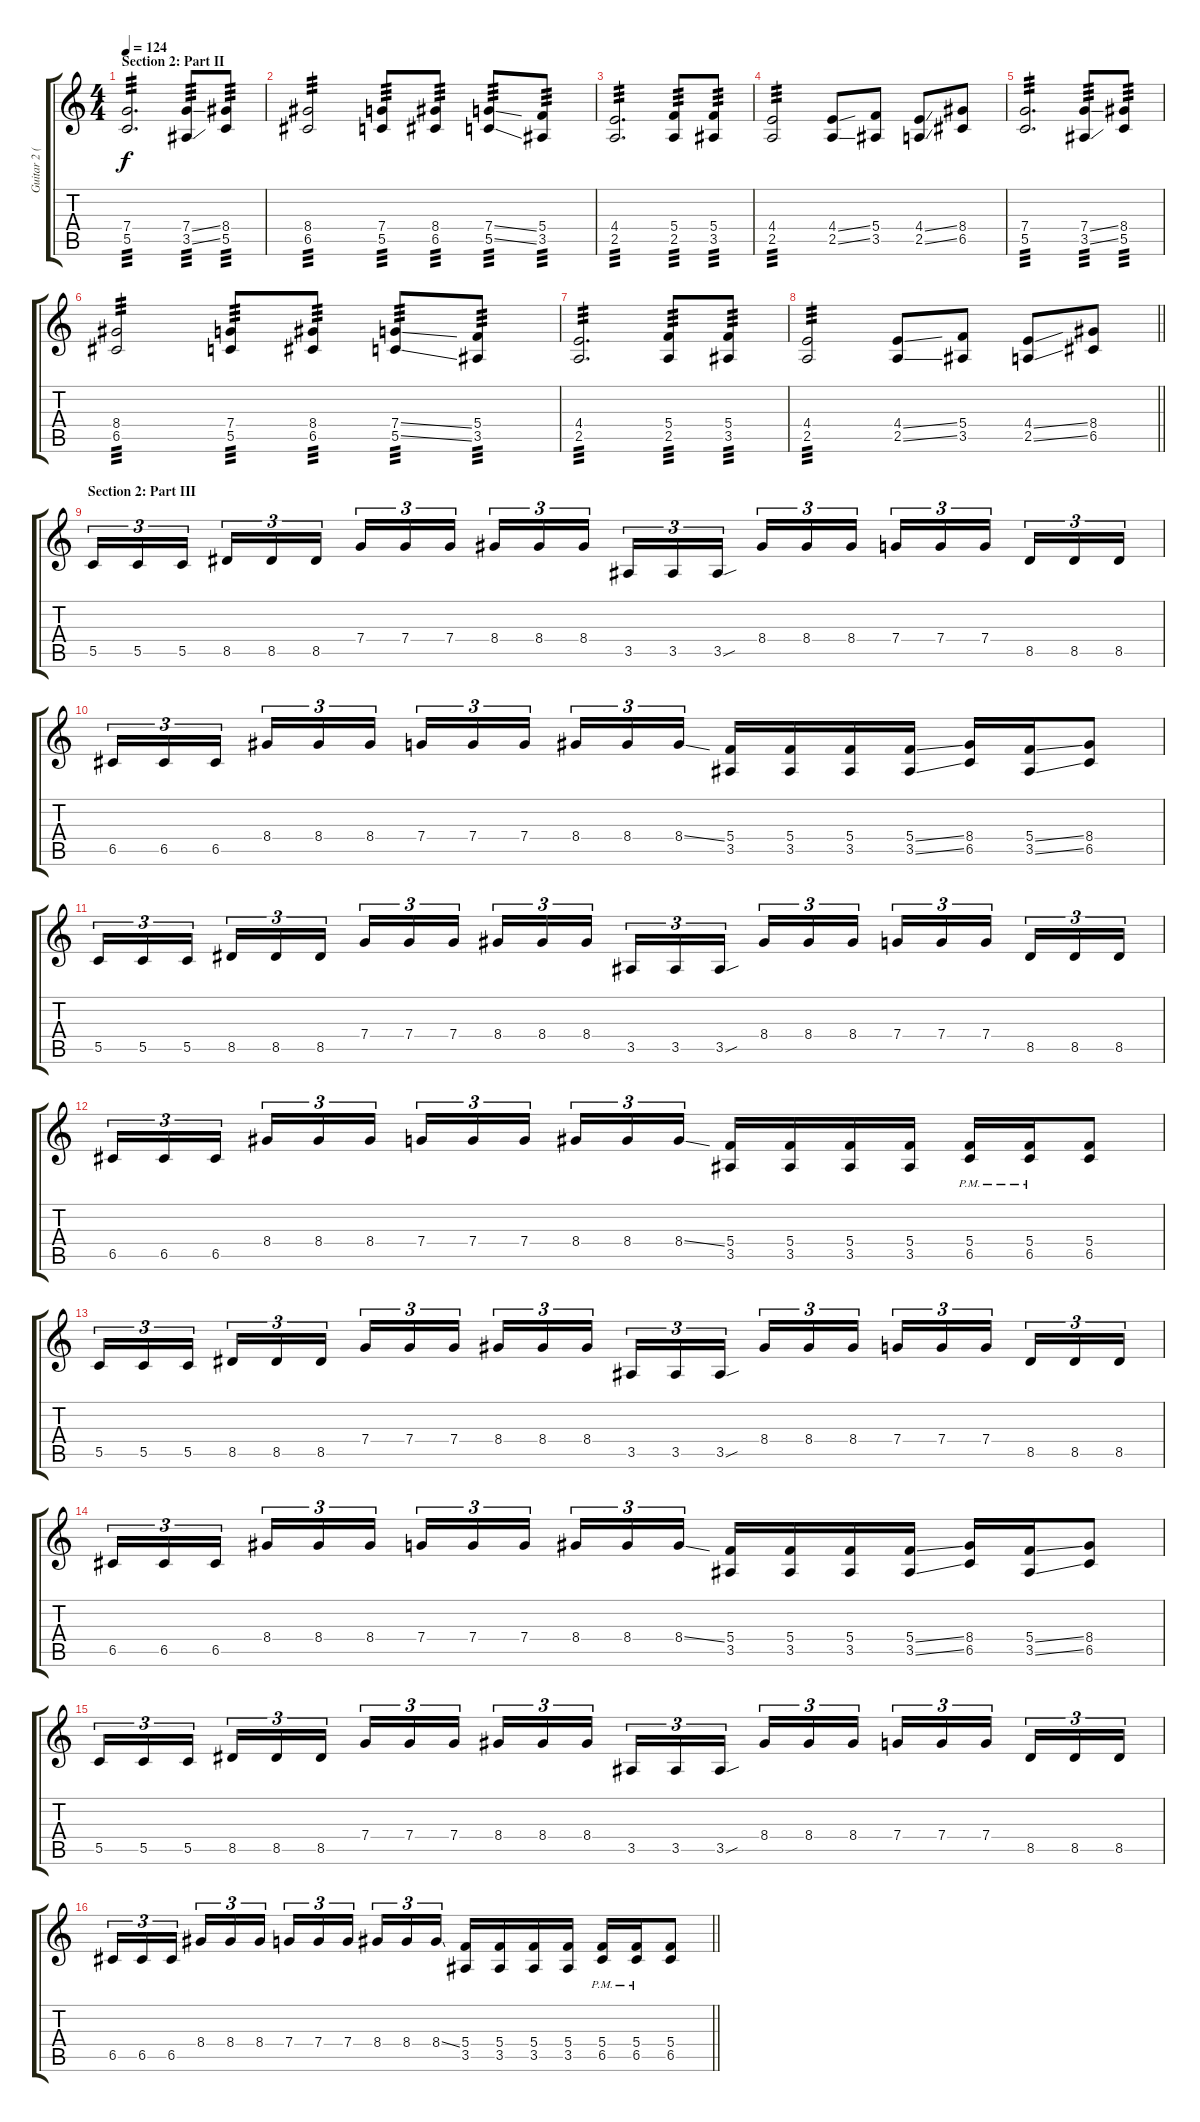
\track ("Guitar 2 (Distortion)" "Guitar 2 (") {instrument distortionguitar}
\staff {score tabs}
\tuning (D4 A3 F3 C3 G2 D2) {hide}
\ts (4 4)
\section ("" "Section 2: Part II")
\tempo 124
\clef g2
\ks c
(7.4 5.5).2{d tp 3 dy f} (7.4{ss} 3.5{ss}).8{tp 3} (8.4 5.5).8{tp 3} |
(8.4 6.5).2{tp 3} (7.4 5.5).8{tp 3} (8.4 6.5).8{tp 3} (7.4{ss} 5.5{ss}).8{tp 3} (5.4 3.5).8{tp 3} |
(4.4 2.5).2{d tp 3} (5.4 2.5).8{tp 3} (5.4 3.5).8{tp 3} |
(4.4 2.5).2{tp 3} (4.4{ss} 2.5{ss}).8 (5.4 3.5).8 (4.4{ss} 2.5{ss}).8 (8.4 6.5).8 |
(7.4 5.5).2{d tp 3} (7.4{ss} 3.5{ss}).8{tp 3} (8.4 5.5).8{tp 3} |
(8.4 6.5).2{tp 3} (7.4 5.5).8{tp 3} (8.4 6.5).8{tp 3} (7.4{ss} 5.5{ss}).8{tp 3} (5.4 3.5).8{tp 3} |
(4.4 2.5).2{d tp 3} (5.4 2.5).8{tp 3} (5.4 3.5).8{tp 3} |
\barLineRight lightlight
(4.4 2.5).2{tp 3} (4.4{ss} 2.5{ss}).8 (5.4 3.5).8 (4.4{ss} 2.5{ss}).8 (8.4 6.5).8 |
\section ("" "Section 2: Part III")
5.5.16{tu (3 2)} 5.5.16{tu (3 2)} 5.5.16{tu (3 2) beam splitsecondary} 8.5.16{tu (3 2)} 8.5.16{tu (3 2)} 8.5.16{tu (3 2)} 7.4.16{tu (3 2)} 7.4.16{tu (3 2)} 7.4.16{tu (3 2) beam splitsecondary} 8.4.16{tu (3 2)} 8.4.16{tu (3 2)} 8.4.16{tu (3 2)} 3.5.16{tu (3 2)} 3.5.16{tu (3 2)} 3.5{sou}.16{tu (3 2) beam splitsecondary} 8.4.16{tu (3 2)} 8.4.16{tu (3 2)} 8.4.16{tu (3 2)} 7.4.16{tu (3 2)} 7.4.16{tu (3 2)} 7.4.16{tu (3 2) beam splitsecondary} 8.5.16{tu (3 2)} 8.5.16{tu (3 2)} 8.5.16{tu (3 2)} |
6.5.16{tu (3 2)} 6.5.16{tu (3 2)} 6.5.16{tu (3 2) beam splitsecondary} 8.4.16{tu (3 2)} 8.4.16{tu (3 2)} 8.4.16{tu (3 2)} 7.4.16{tu (3 2)} 7.4.16{tu (3 2)} 7.4.16{tu (3 2) beam splitsecondary} 8.4.16{tu (3 2)} 8.4.16{tu (3 2)} 8.4{ss}.16{tu (3 2)} (5.4 3.5).16 (5.4 3.5).16 (5.4 3.5).16 (5.4{ss} 3.5{ss}).16 (8.4 6.5).16 (5.4{ss} 3.5{ss}).16 (8.4 6.5).8 |
5.5.16{tu (3 2)} 5.5.16{tu (3 2)} 5.5.16{tu (3 2) beam splitsecondary} 8.5.16{tu (3 2)} 8.5.16{tu (3 2)} 8.5.16{tu (3 2)} 7.4.16{tu (3 2)} 7.4.16{tu (3 2)} 7.4.16{tu (3 2) beam splitsecondary} 8.4.16{tu (3 2)} 8.4.16{tu (3 2)} 8.4.16{tu (3 2)} 3.5.16{tu (3 2)} 3.5.16{tu (3 2)} 3.5{sou}.16{tu (3 2) beam splitsecondary} 8.4.16{tu (3 2)} 8.4.16{tu (3 2)} 8.4.16{tu (3 2)} 7.4.16{tu (3 2)} 7.4.16{tu (3 2)} 7.4.16{tu (3 2) beam splitsecondary} 8.5.16{tu (3 2)} 8.5.16{tu (3 2)} 8.5.16{tu (3 2)} |
6.5.16{tu (3 2)} 6.5.16{tu (3 2)} 6.5.16{tu (3 2) beam splitsecondary} 8.4.16{tu (3 2)} 8.4.16{tu (3 2)} 8.4.16{tu (3 2)} 7.4.16{tu (3 2)} 7.4.16{tu (3 2)} 7.4.16{tu (3 2) beam splitsecondary} 8.4.16{tu (3 2)} 8.4.16{tu (3 2)} 8.4{ss}.16{tu (3 2)} (5.4 3.5).16 (5.4 3.5).16 (5.4 3.5).16 (5.4 3.5).16 (5.4{pm} 6.5{pm}).16 (5.4{pm} 6.5{pm}).16 (5.4 6.5).8 |
5.5.16{tu (3 2)} 5.5.16{tu (3 2)} 5.5.16{tu (3 2) beam splitsecondary} 8.5.16{tu (3 2)} 8.5.16{tu (3 2)} 8.5.16{tu (3 2)} 7.4.16{tu (3 2)} 7.4.16{tu (3 2)} 7.4.16{tu (3 2) beam splitsecondary} 8.4.16{tu (3 2)} 8.4.16{tu (3 2)} 8.4.16{tu (3 2)} 3.5.16{tu (3 2)} 3.5.16{tu (3 2)} 3.5{sou}.16{tu (3 2) beam splitsecondary} 8.4.16{tu (3 2)} 8.4.16{tu (3 2)} 8.4.16{tu (3 2)} 7.4.16{tu (3 2)} 7.4.16{tu (3 2)} 7.4.16{tu (3 2) beam splitsecondary} 8.5.16{tu (3 2)} 8.5.16{tu (3 2)} 8.5.16{tu (3 2)} |
6.5.16{tu (3 2)} 6.5.16{tu (3 2)} 6.5.16{tu (3 2) beam splitsecondary} 8.4.16{tu (3 2)} 8.4.16{tu (3 2)} 8.4.16{tu (3 2)} 7.4.16{tu (3 2)} 7.4.16{tu (3 2)} 7.4.16{tu (3 2) beam splitsecondary} 8.4.16{tu (3 2)} 8.4.16{tu (3 2)} 8.4{ss}.16{tu (3 2)} (5.4 3.5).16 (5.4 3.5).16 (5.4 3.5).16 (5.4{ss} 3.5{ss}).16 (8.4 6.5).16 (5.4{ss} 3.5{ss}).16 (8.4 6.5).8 |
5.5.16{tu (3 2)} 5.5.16{tu (3 2)} 5.5.16{tu (3 2) beam splitsecondary} 8.5.16{tu (3 2)} 8.5.16{tu (3 2)} 8.5.16{tu (3 2)} 7.4.16{tu (3 2)} 7.4.16{tu (3 2)} 7.4.16{tu (3 2) beam splitsecondary} 8.4.16{tu (3 2)} 8.4.16{tu (3 2)} 8.4.16{tu (3 2)} 3.5.16{tu (3 2)} 3.5.16{tu (3 2)} 3.5{sou}.16{tu (3 2) beam splitsecondary} 8.4.16{tu (3 2)} 8.4.16{tu (3 2)} 8.4.16{tu (3 2)} 7.4.16{tu (3 2)} 7.4.16{tu (3 2)} 7.4.16{tu (3 2) beam splitsecondary} 8.5.16{tu (3 2)} 8.5.16{tu (3 2)} 8.5.16{tu (3 2)} |
\barLineRight lightlight
6.5.16{tu (3 2)} 6.5.16{tu (3 2)} 6.5.16{tu (3 2) beam splitsecondary} 8.4.16{tu (3 2)} 8.4.16{tu (3 2)} 8.4.16{tu (3 2)} 7.4.16{tu (3 2)} 7.4.16{tu (3 2)} 7.4.16{tu (3 2) beam splitsecondary} 8.4.16{tu (3 2)} 8.4.16{tu (3 2)} 8.4{ss}.16{tu (3 2)} (5.4 3.5).16 (5.4 3.5).16 (5.4 3.5).16 (5.4 3.5).16 (5.4{pm} 6.5{pm}).16 (5.4{pm} 6.5{pm}).16 (5.4 6.5).8
